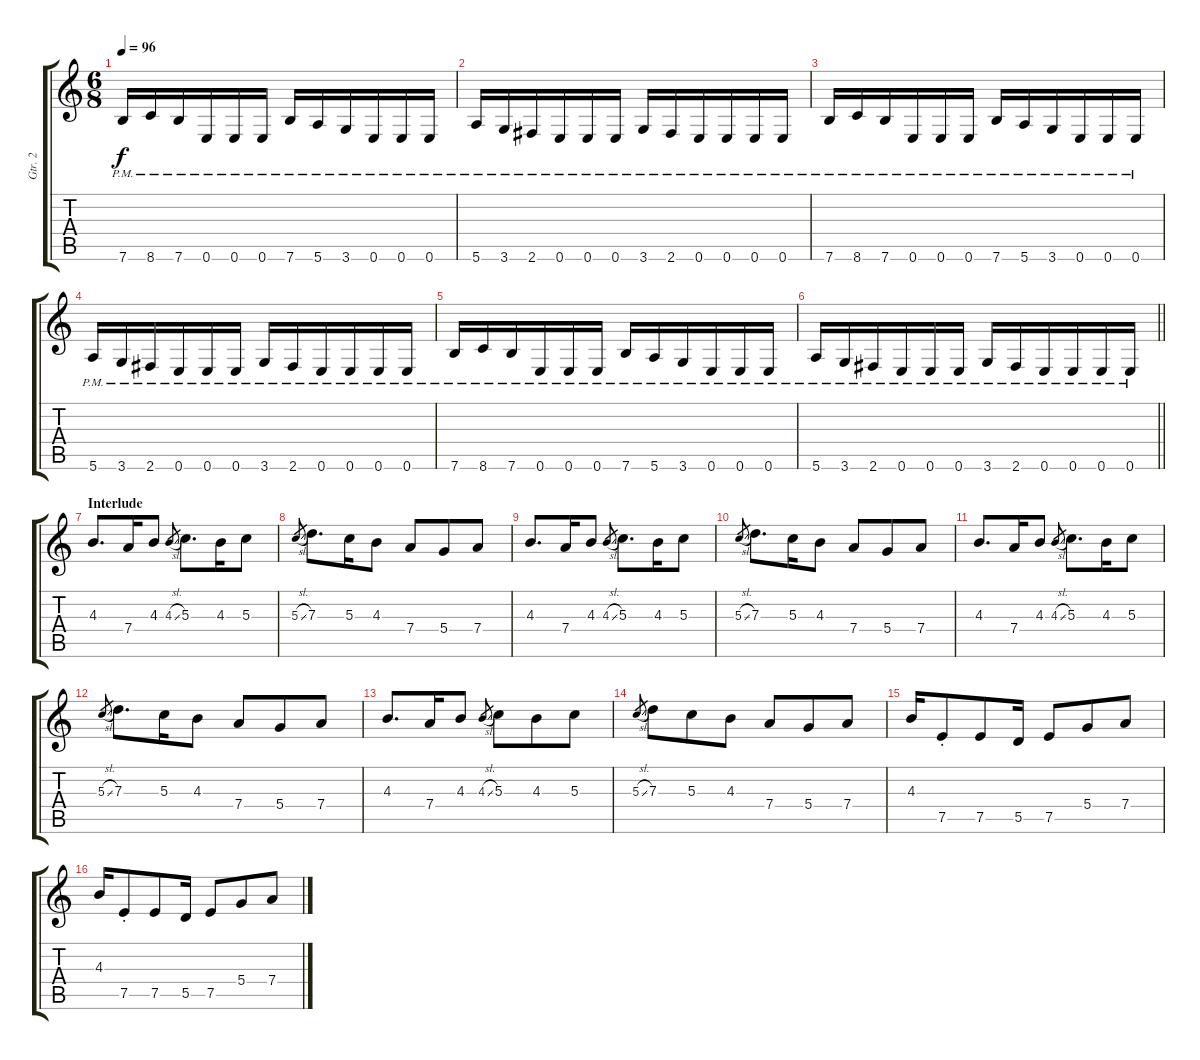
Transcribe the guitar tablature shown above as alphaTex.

\track ("Gtr. 2" "Gtr. 2") {instrument electricguitarclean}
\staff {score tabs}
\tuning (E4 B3 G3 D3 A2 E2) {hide}
\ts (6 8)
\tempo 96
\clef g2
\ks c
7.6{pm}.16{dy f} 8.6{pm}.16 7.6{pm}.16 0.6{pm}.16 0.6{pm}.16 0.6{pm}.16 7.6{pm}.16 5.6{pm}.16 3.6{pm}.16 0.6{pm}.16 0.6{pm}.16 0.6{pm}.16 |
5.6{pm}.16 3.6{pm}.16 2.6{pm}.16 0.6{pm}.16 0.6{pm}.16 0.6{pm}.16 3.6{pm}.16 2.6{pm}.16 0.6{pm}.16 0.6{pm}.16 0.6{pm}.16 0.6{pm}.16 |
7.6{pm}.16 8.6{pm}.16 7.6{pm}.16 0.6{pm}.16 0.6{pm}.16 0.6{pm}.16 7.6{pm}.16 5.6{pm}.16 3.6{pm}.16 0.6{pm}.16 0.6{pm}.16 0.6{pm}.16 |
5.6{pm}.16 3.6{pm}.16 2.6{pm}.16 0.6{pm}.16 0.6{pm}.16 0.6{pm}.16 3.6{pm}.16 2.6{pm}.16 0.6{pm}.16 0.6{pm}.16 0.6{pm}.16 0.6{pm}.16 |
7.6{pm}.16 8.6{pm}.16 7.6{pm}.16 0.6{pm}.16 0.6{pm}.16 0.6{pm}.16 7.6{pm}.16 5.6{pm}.16 3.6{pm}.16 0.6{pm}.16 0.6{pm}.16 0.6{pm}.16 |
\barLineRight lightlight
5.6{pm}.16 3.6{pm}.16 2.6{pm}.16 0.6{pm}.16 0.6{pm}.16 0.6{pm}.16 3.6{pm}.16 2.6{pm}.16 0.6{pm}.16 0.6{pm}.16 0.6{pm}.16 0.6{pm}.16 |
\section ("" "Interlude")
4.3.8{d} 7.4.16 4.3.8 4.3{sl}.8{gr} 5.3.8{d} 4.3.16 5.3.8 |
5.3{sl}.8{gr} 7.3.8{d} 5.3.16 4.3.8 7.4.8 5.4.8 7.4.8 |
4.3.8{d} 7.4.16 4.3.8 4.3{sl}.8{gr} 5.3.8{d} 4.3.16 5.3.8 |
5.3{sl}.8{gr} 7.3.8{d} 5.3.16 4.3.8 7.4.8 5.4.8 7.4.8 |
4.3.8{d} 7.4.16 4.3.8 4.3{sl}.8{gr} 5.3.8{d} 4.3.16 5.3.8 |
5.3{sl}.8{gr} 7.3.8{d} 5.3.16 4.3.8 7.4.8 5.4.8 7.4.8 |
4.3.8{d} 7.4.16 4.3.8 4.3{sl}.8{gr} 5.3.8 4.3.8 5.3.8 |
5.3{sl}.8{gr} 7.3.8 5.3.8 4.3.8 7.4.8 5.4.8 7.4.8 |
4.3.16 7.5{st}.8 7.5.8 5.5.16 7.5.8 5.4.8 7.4.8 |
4.3.16 7.5{st}.8 7.5.8 5.5.16 7.5.8 5.4.8 7.4.8
